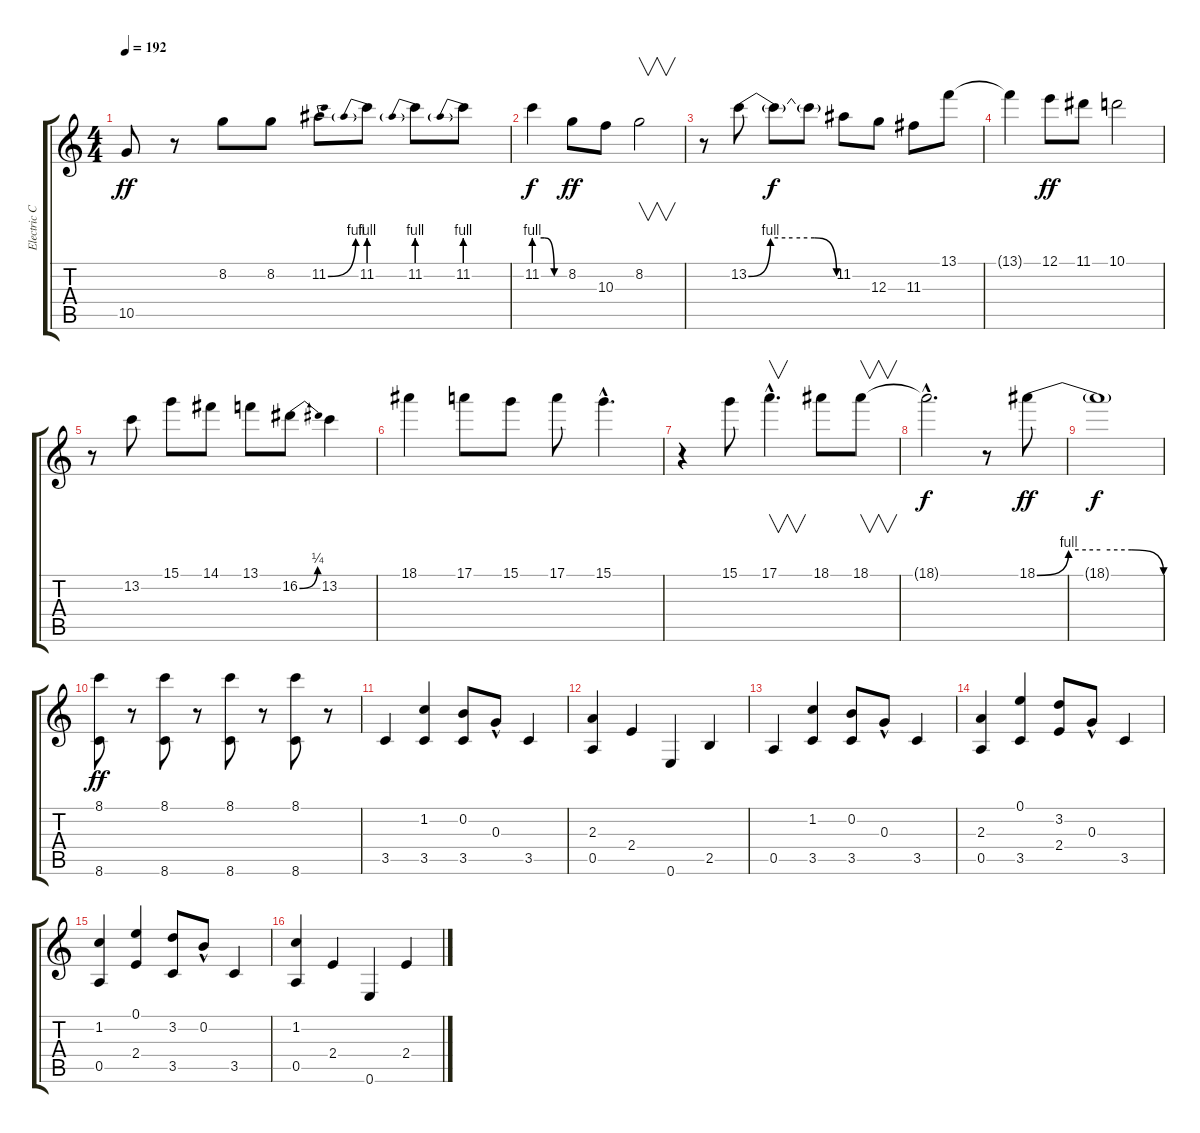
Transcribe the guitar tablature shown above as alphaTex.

\track ("Electric Clean" "Electric C") {instrument electricguitarjazz}
\staff {score tabs}
\tuning (E4 B3 G3 D3 A2 E2) {hide}
\ts (4 4)
\tempo 192
\clef g2
\ks c
10.5.8{dy ff} r.8 8.2.8 8.2.8 11.2{be (bend 0 0 60 4)}.8 11.2{be (prebend 0 4 60 4)}.8 11.2{be (prebend 0 4 60 4)}.8 11.2{be (prebend 0 4 60 4)}.8 |
11.2{be (custom 0 4 20 4 40 0 60 0)}.4{dy f} 8.2.8{dy ff} 10.3.8 8.2.2{v} |
r.8 13.2{be (custom 0 0 15 4 30 4 45 4 60 0)}.8 13.2{t}.8{dy f} 13.2{t}.8 11.2.8 12.3.8 11.3.8 13.1.8 |
13.1{t}.4 12.1.8{dy ff} 11.1.8 10.1.2 |
r.8 13.2.8 15.1.8 14.1.8 13.1.8 16.2{be (bend 0 0 60 1)}.8 13.2.4 |
18.1.4 17.1.8 15.1.8 17.1.8 15.1{hac}.4{d} |
r.4 15.1.8 17.1{hac}.4{v d} 18.1.8 18.1.8{v} |
18.1{hac t}.2{d dy f} r.8 18.1{be (custom 0 0 15 4 30 4 45 4 60 0)}.8{dy ff} |
18.1{t}.1{dy f} |
(8.1 8.6).8{dy ff} r.8 (8.1 8.6).8 r.8 (8.1 8.6).8 r.8 (8.1 8.6).8 r.8 |
3.5.4 (1.2 3.5).4 (0.2 3.5).8 0.3{hac}.8 3.5.4 |
(2.3 0.5).4 2.4.4 0.6.4 2.5.4 |
0.5.4 (1.2 3.5).4 (0.2 3.5).8 0.3{hac}.8 3.5.4 |
(2.3 0.5).4 (0.1 3.5).4 (3.2 2.4).8 0.3{hac}.8 3.5.4 |
(1.2 0.5).4 (0.1 2.4).4 (3.2 3.5).8 0.2{hac}.8 3.5.4 |
(1.2 0.5).4 2.4.4 0.6.4 2.4.4
